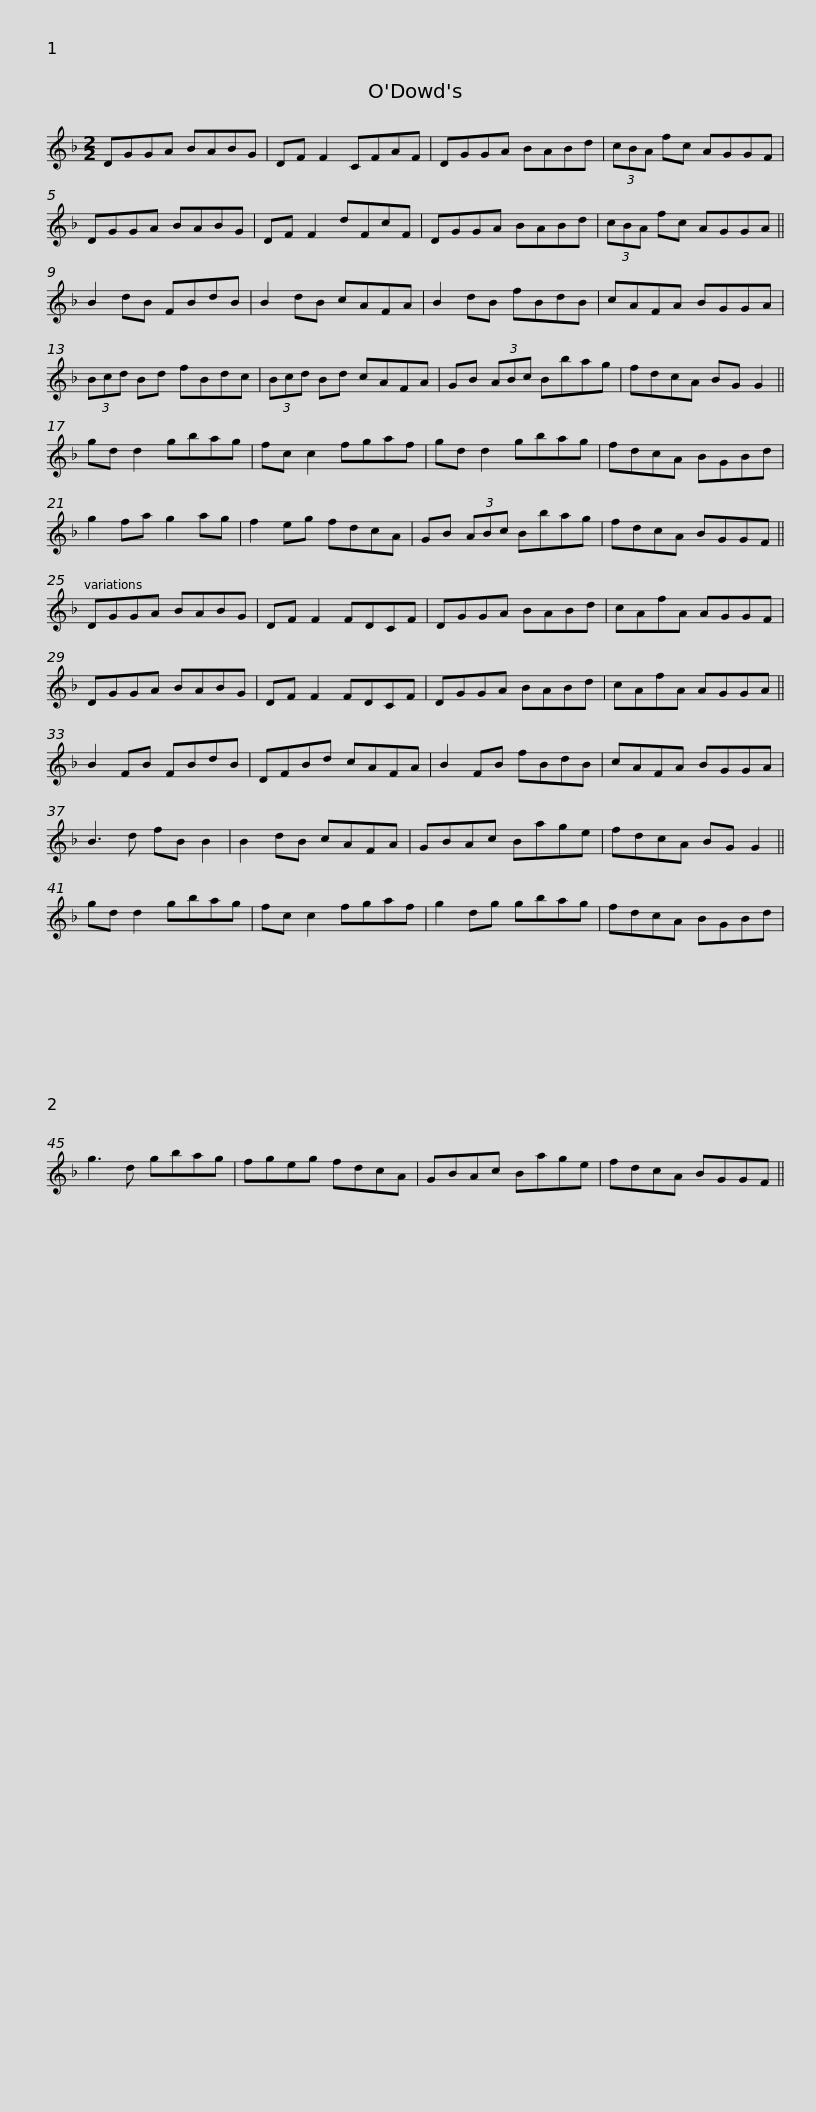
X:1
L:1/8
M:2/2
I:linebreak $
K:F
V:1 treble
V:1
 DGGA BABG | DF F2 CFAF | DGGA BABd | (3cBA fc AGGF | DGGA BABG |$ %5
 DF F2 dFcF | DGGA BABd | (3cBA fc AGGA || B2 dB FBdB | B2 dB cAFA | %10
 B2 dB fBdB |$ cAFA BGGA | (3Bcd Bd fBdc | (3Bcd Bd cAFA | GB (3ABc Bbag | %15
 fdcA BG G2 ||$ gd d2 gbag | fc c2 fgaf | gd d2 gbag | fdcA BGBd | %20
 g2 fa g2 ag | f2 eg fdcA |$ GB (3ABc Bbag | fdcA BGGF || DGGA BABG | %25
 DF F2 FDCF | DGGA BABd |$ cAfA AGGF | DGGA BABG | DF F2 FDCF | %30
 DGGA BABd | cAfA AGGA || B2 FB FBdB |$ DFBd cAFA | B2 FB fBdB | %35
 cAFA BGGA | B3 d fB B2 | B2 dB cAFA | GBAc Bage |$ fdcA BG G2 || %40
 gd d2 gbag | fc c2 fgaf | g2 dg gbag | fdcA BGBd | g3 d gbag |$ %45
 fgeg fdcA | GBAc Bage | fdcA BGGF || %48
